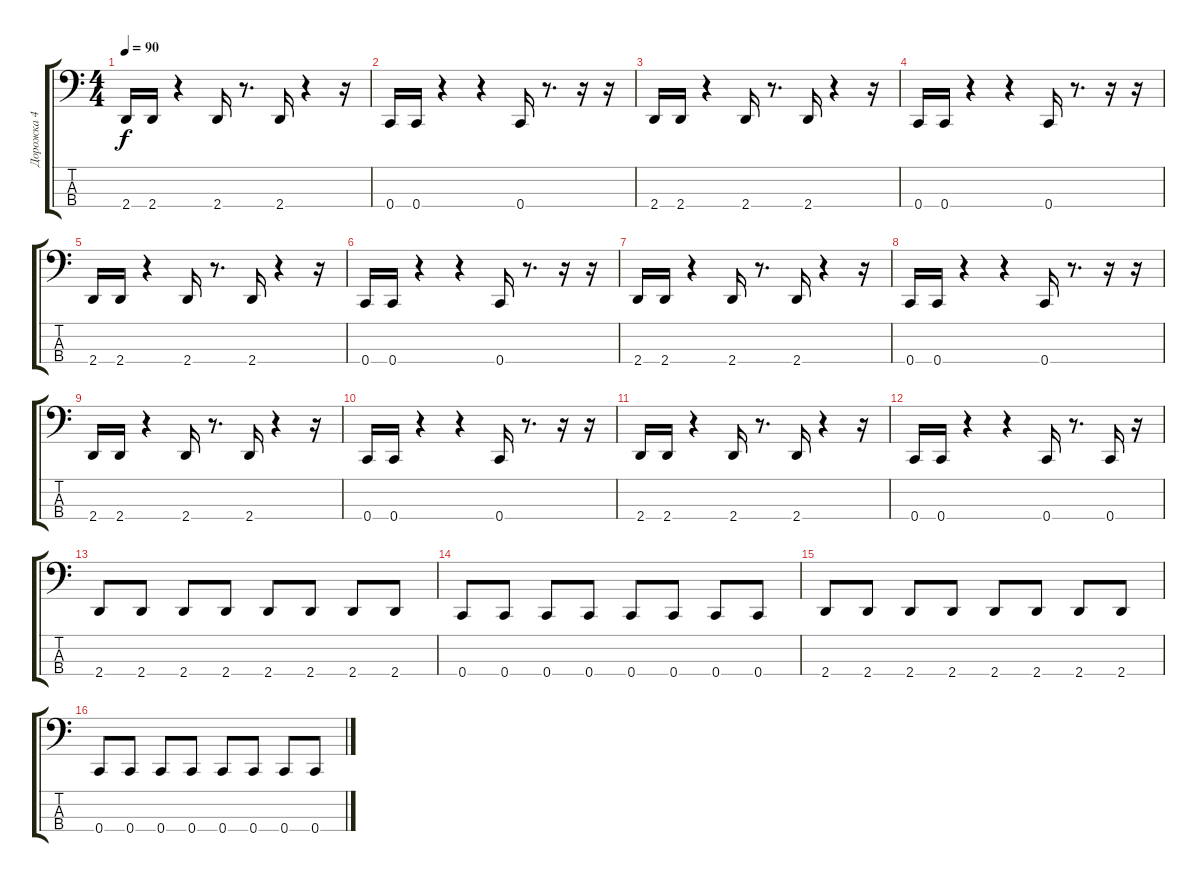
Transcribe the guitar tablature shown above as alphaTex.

\track ("Дорожка 4" "Дорожка 4") {instrument electricbassfinger}
\staff {score tabs}
\tuning (Eb2 Bb1 F1 C1) {hide}
\ts (4 4)
\tempo 90
\clef f4
\ks c
2.4.16{dy f} 2.4.16 r.4 2.4.16 r.8{d} 2.4.16 r.4 r.16 |
0.4.16 0.4.16 r.4 r.4 0.4.16 r.8{d} r.16 r.16 |
2.4.16 2.4.16 r.4 2.4.16 r.8{d} 2.4.16 r.4 r.16 |
0.4.16 0.4.16 r.4 r.4 0.4.16 r.8{d} r.16 r.16 |
2.4.16 2.4.16 r.4 2.4.16 r.8{d} 2.4.16 r.4 r.16 |
0.4.16 0.4.16 r.4 r.4 0.4.16 r.8{d} r.16 r.16 |
2.4.16 2.4.16 r.4 2.4.16 r.8{d} 2.4.16 r.4 r.16 |
0.4.16 0.4.16 r.4 r.4 0.4.16 r.8{d} r.16 r.16 |
2.4.16 2.4.16 r.4 2.4.16 r.8{d} 2.4.16 r.4 r.16 |
0.4.16 0.4.16 r.4 r.4 0.4.16 r.8{d} r.16 r.16 |
2.4.16 2.4.16 r.4 2.4.16 r.8{d} 2.4.16 r.4 r.16 |
0.4.16 0.4.16 r.4 r.4 0.4.16 r.8{d} 0.4.16 r.16 |
2.4.8 2.4.8 2.4.8 2.4.8 2.4.8 2.4.8 2.4.8 2.4.8 |
0.4.8 0.4.8 0.4.8 0.4.8 0.4.8 0.4.8 0.4.8 0.4.8 |
2.4.8 2.4.8 2.4.8 2.4.8 2.4.8 2.4.8 2.4.8 2.4.8 |
0.4.8 0.4.8 0.4.8 0.4.8 0.4.8 0.4.8 0.4.8 0.4.8
